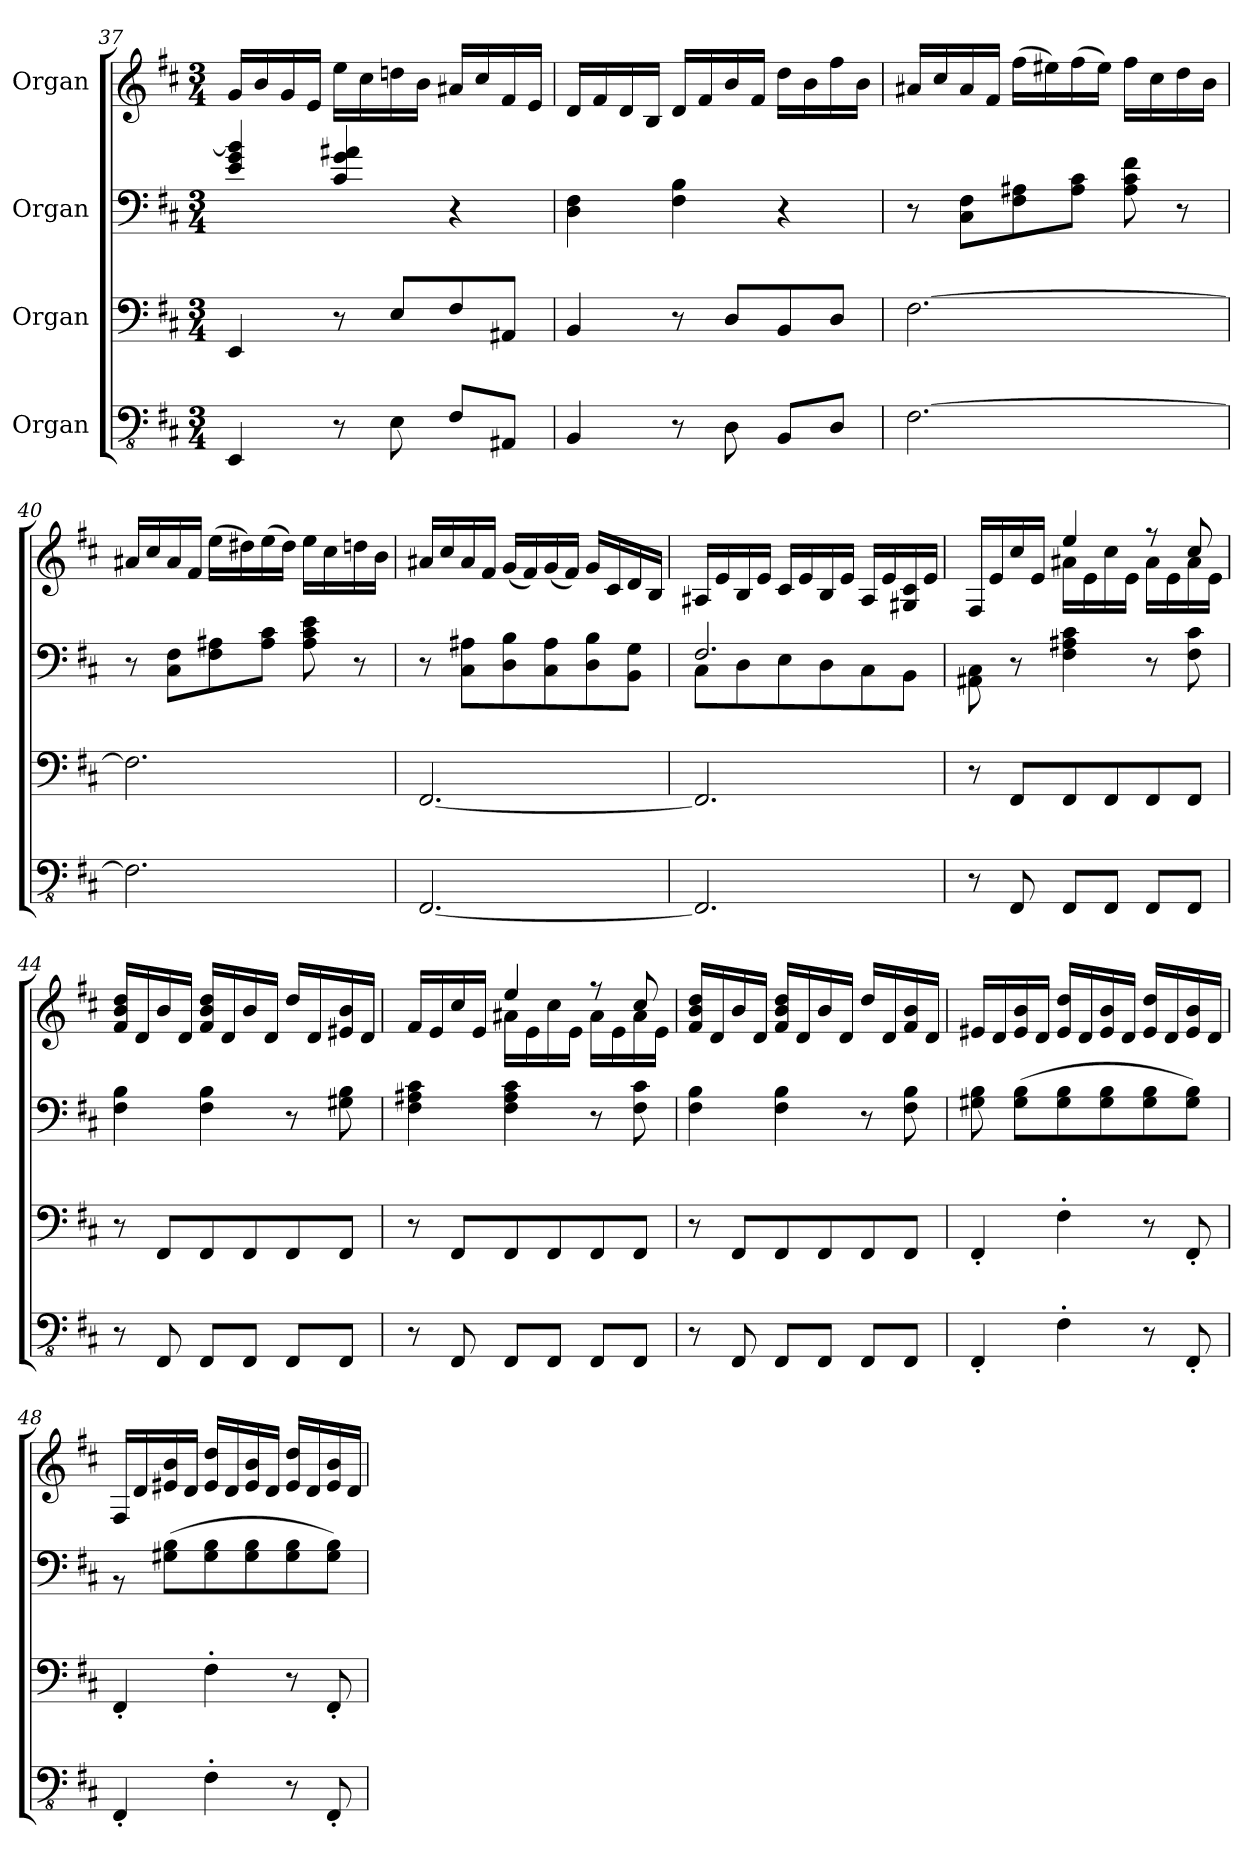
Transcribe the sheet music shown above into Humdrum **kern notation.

**kern	**kern	**kern	**kern
*part4	*part3	*part2	*part1
*staff4	*staff3	*staff2	*staff1
*I"Organ	*I"Organ	*I"Organ	*I"Organ
*clefFv4	*clefF4	*clefF4	*clefG2
*k[f#c#]	*k[f#c#]	*k[f#c#]	*k[f#c#]
*M3/4	*M3/4	*M3/4	*M3/4
=37	=37	=37	=37
4EEE/	4EE/	4e/ 4g/ 4b/]	16g/LL
.	.	.	16b/
.	.	.	16g/
.	.	.	16e/JJ
8r	8r	4c#/ 4g/ 4a#X/	16ee\LL
.	.	.	16cc#\
8EE\	8E/L	.	16ddn\
.	.	.	16b\JJ
8FF#/L	8F#/	4r	16a#X/LL
.	.	.	16cc#/
8AAA#X/J	8AA#X/J	.	16f#/
.	.	.	16e/JJ
!!LO:LB:g=z
=38	=38	=38	=38
4BBB/	4BB/	4D\ 4F#\	16d/LL
.	.	.	16f#/
.	.	.	16d/
.	.	.	16B/JJ
8r	8r	4F#\ 4B\	16d/LL
.	.	.	16f#/
8DD\	8D/L	.	16b/
.	.	.	16f#/JJ
8BBB/L	8BB/	4r	16dd\LL
.	.	.	16b\
8DD/J	8D/J	.	16ff#\
.	.	.	16b\JJ
=39	=39	=39	=39
[2.FF#\	[2.F#\	8r	16a#X/LL
.	.	.	16cc#/
.	.	8C#\ 8F#\L	16a#/
.	.	.	16f#/JJ
.	.	8F#\ 8A#X\	(16ff#\LL
.	.	.	16ee#X\)
.	.	8A#\ 8c#\J	(16ff#\
.	.	.	16ee#\JJ)
.	.	8A#\ 8c#\ 8f#\	16ff#\LL
.	.	.	16cc#\
.	.	8r	16dd\
.	.	.	16b\JJ
=40	=40	=40	=40
2.FF#\]	2.F#\]	8r	16a#X/LL
.	.	.	16cc#/
.	.	8C#\ 8F#\L	16a#/
.	.	.	16f#/JJ
.	.	8F#\ 8A#X\	(16ee\LL
.	.	.	16dd#X\)
.	.	8A#\ 8c#\J	(16ee\
.	.	.	16dd#\JJ)
.	.	8A#\ 8c#\ 8e\	16ee\LL
.	.	.	16cc#\
.	.	8r	16ddn\
.	.	.	16b\JJ
=41	=41	=41	=41
[2.FFF#/	[2.FF#/	8r	16a#X/LL
.	.	.	16cc#/
.	.	8C#\ 8A#X\L	16a#/
.	.	.	16f#/JJ
.	.	8D\ 8B\	(16g/LL
.	.	.	16f#/)
.	.	8C#\ 8A#\	(16g/
.	.	.	16f#/JJ)
.	.	8D\ 8B\	16g/LL
.	.	.	16c#/
.	.	8BB\ 8G\J	16d/
.	.	.	16B/JJ
!!LO:LB:g=z
=42	=42	=42	=42
*	*	*^	*
2.FFF#/]	2.FF#/]	2.F#/	8C#\L	16A#X/LL
.	.	.	.	16e/
.	.	.	8D\	16B/
.	.	.	.	16e/JJ
.	.	.	8E\	16c#/LL
.	.	.	.	16e/
.	.	.	8D\	16B/
.	.	.	.	16e/JJ
.	.	.	8C#\	16A#/LL
.	.	.	.	16e/
.	.	.	8BB\J	16G#X/ 16c#/
.	.	.	.	16e/JJ
*	*	*v	*v	*
=43	=43	=43	=43
*	*	*	*^
8r	8r	8AA#X\ 8C#\	16F#/LL	4ryy
.	.	.	16e/	.
8FFF#/	8FF#/L	8r	16cc#/	.
.	.	.	16e/JJ	.
8FFF#/L	8FF#/	4F#\ 4A#X\ 4c#\	4ee/	16a#X\LL
.	.	.	.	16e\
8FFF#/J	8FF#/	.	.	16cc#\
.	.	.	.	16e\JJ
8FFF#/L	8FF#/	8r	8r	16a#\LL
.	.	.	.	16e\
8FFF#/J	8FF#/J	8F#\ 8c#\	8cc#/	16a#\
.	.	.	.	16e\JJ
*	*	*	*v	*v
=44	=44	=44	=44
8r	8r	4F#\ 4B\	16f#/ 16b/ 16dd/LL
.	.	.	16d/
8FFF#/	8FF#/L	.	16b/
.	.	.	16d/JJ
8FFF#/L	8FF#/	4F#\ 4B\	16f#/ 16b/ 16dd/LL
.	.	.	16d/
8FFF#/J	8FF#/	.	16b/
.	.	.	16d/JJ
8FFF#/L	8FF#/	8r	16dd/LL
.	.	.	16d/
8FFF#/J	8FF#/J	8G#X\ 8B\	16e#X/ 16b/
.	.	.	16d/JJ
=45	=45	=45	=45
*	*	*	*^
8r	8r	4F#\ 4A#X\ 4c#\	16f#/LL	4ryy
.	.	.	16e/	.
8FFF#/	8FF#/L	.	16cc#/	.
.	.	.	16e/JJ	.
8FFF#/L	8FF#/	4F#\ 4A#\ 4c#\	4ee/	16a#X\LL
.	.	.	.	16e\
8FFF#/J	8FF#/	.	.	16cc#\
.	.	.	.	16e\JJ
8FFF#/L	8FF#/	8r	8r	16a#\LL
.	.	.	.	16e\
8FFF#/J	8FF#/J	8F#\ 8c#\	8cc#/	16a#\
.	.	.	.	16e\JJ
*	*	*	*v	*v
!!LO:PB:g=z
=46	=46	=46	=46
8r	8r	4F#\ 4B\	16f#/ 16b/ 16dd/LL
.	.	.	16d/
8FFF#/	8FF#/L	.	16b/
.	.	.	16d/JJ
8FFF#/L	8FF#/	4F#\ 4B\	16f#/ 16b/ 16dd/LL
.	.	.	16d/
8FFF#/J	8FF#/	.	16b/
.	.	.	16d/JJ
8FFF#/L	8FF#/	8r	16dd/LL
.	.	.	16d/
8FFF#/J	8FF#/J	8F#\ 8B\	16f#/ 16b/
.	.	.	16d/JJ
=47	=47	=47	=47
4FFF#'/	4FF#'/	8G#X\ 8B\	16e#X/LL
.	.	.	16d/
.	.	(8G#\ 8B\L	16e#/ 16b/
.	.	.	16d/JJ
4FF#'\	4F#'\	8G#\ 8B\	16e#/ 16dd/LL
.	.	.	16d/
.	.	8G#\ 8B\	16e#/ 16b/
.	.	.	16d/JJ
8r	8r	8G#\ 8B\	16e#/ 16dd/LL
.	.	.	16d/
8FFF#'/	8FF#'/	8G#\ 8B\J)	16e#/ 16b/
.	.	.	16d/JJ
=48	=48	=48	=48
4FFF#'/	4FF#'/	8rBB	16F#/LL
.	.	.	16d/
.	.	(8G#X\ 8B\L	16e#X/ 16b/
.	.	.	16d/JJ
4FF#'\	4F#'\	8G#\ 8B\	16e#/ 16dd/LL
.	.	.	16d/
.	.	8G#\ 8B\	16e#/ 16b/
.	.	.	16d/JJ
8r	8r	8G#\ 8B\	16e#/ 16dd/LL
.	.	.	16d/
8FFF#'/	8FF#'/	8G#\ 8B\J)	16e#/ 16b/
.	.	.	16d/JJ
=	=	=	=
*-	*-	*-	*-
